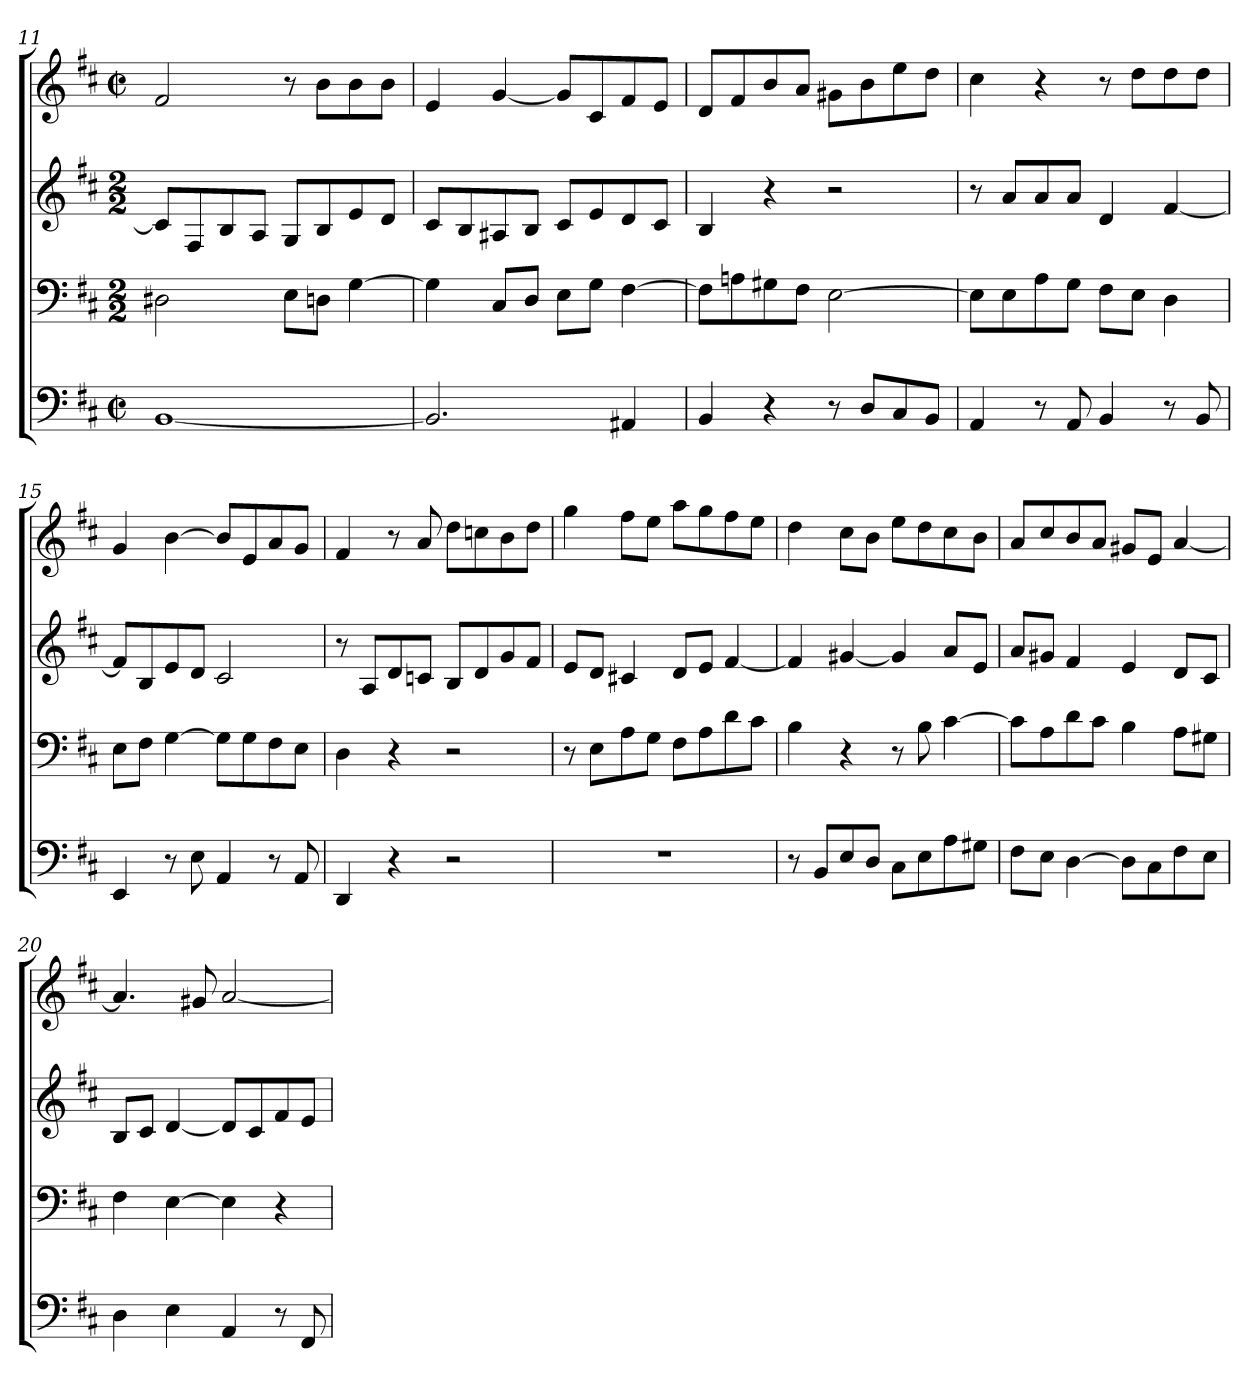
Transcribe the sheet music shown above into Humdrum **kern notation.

**kern	**kern	**kern	**kern
*part4	*part3	*part2	*part1
*staff4	*staff3	*staff2	*staff1
*clefF4	*clefF4	*clefG2	*clefG2
*k[f#c#]	*k[f#c#]	*k[f#c#]	*k[f#c#]
*M2/2	*M2/2	*M2/2	*M2/2
*met(c|)	*	*	*met(c|)
=11	=11	=11	=11
[1BB	2D#X	8c/L]	2f#
.	.	8F#/	.
.	.	8B/	.
.	.	8A/J	.
.	8E\L	8G/L	8r
.	8Dn\J	8B/	8b\L
.	[4G	8e/	8b\
.	.	8d/J	8b\J
=12	=12	=12	=12
2.BB]	4G]	8c#/L	4e
.	.	8B/	.
.	8C#/L	8A#X/	[4g
.	8D/J	8B/J	.
.	8E\L	8c#/L	8g/L]
.	8G\J	8e/	8c#/
4AA#X	[4F#	8d/	8f#/
.	.	8c#/J	8e/J
=13	=13	=13	=13
4BB	8F#\L]	4B	8d/L
.	8An\	.	8f#/
4r	8G#X\	4r	8b/
.	8F#\J	.	8a/J
8r	[2E	2r	8g#X\L
8D/L	.	.	8b\
8C#/	.	.	8ee\
8BB/J	.	.	8dd\J
=14	=14	=14	=14
4AA	8E\L]	8r	4cc#
.	8E\	8a/L	.
8r	8A\	8a/	4r
8AA	8G\J	8a/J	.
4BB	8F#\L	4d	8r
.	8E\J	.	8dd\L
8r	4D	[4f#	8dd\
8BB	.	.	8dd\J
=15	=15	=15	=15
4EE	8E\L	8f#/L]	4g
.	8F#\J	8B/	.
8r	[4G	8e/	[4b
8E	.	8d/J	.
4AA	8G\L]	2c#	8b/L]
.	8G\	.	8e/
8r	8F#\	.	8a/
8AA	8E\J	.	8g/J
=16	=16	=16	=16
4DD	4D	8r	4f#
.	.	8A/L	.
4r	4r	8d/	8r
.	.	8cn/J	8a
2r	2r	8B/L	8dd\L
.	.	8d/	8ccn\
.	.	8g/	8b\
.	.	8f#/J	8dd\J
=17	=17	=17	=17
1r	8r	8e/L	4gg
.	8E\L	8d/J	.
.	8A\	4c#X	8ff#\L
.	8G\J	.	8ee\J
.	8F#\L	8d/L	8aa\L
.	8A\	8e/J	8gg\
.	8d\	[4f#	8ff#\
.	8c#\J	.	8ee\J
=18	=18	=18	=18
8r	4B	4f#]	4dd
8BB/L	.	.	.
8E/	4r	[4g#X	8cc#\L
8D/J	.	.	8b\J
8C#\L	8r	4g#]	8ee\L
8E\	8B	.	8dd\
8A\	[4c#	8a/L	8cc#\
8G#X\J	.	8e/J	8b\J
=19	=19	=19	=19
8F#\L	8c#\L]	8a/L	8a/L
8E\J	8A\	8g#X/J	8cc#/
[4D	8d\	4f#	8b/
.	8c#\J	.	8a/J
8D\L]	4B	4e	8g#X/L
8C#\	.	.	8e/J
8F#\	8A\L	8d/L	[4a
8E\J	8G#X\J	8c#/J	.
=20	=20	=20	=20
4D	4F#	8B/L	4.a]
.	.	8c#/J	.
4E	[4E	[4d	.
.	.	.	8g#X
4AA	4E]	8d/L]	[2a
.	.	8c#/	.
8r	4r	8f#/	.
8FF#	.	8e/J	.
=	=	=	=
*-	*-	*-	*-
